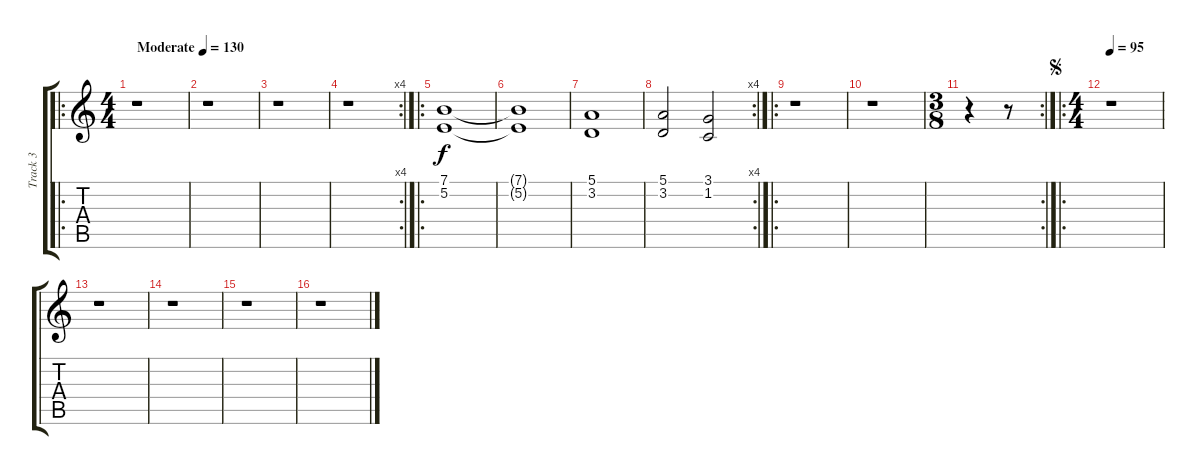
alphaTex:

\track ("Track 3" "Track 3") {instrument synthstrings1}
\staff {score tabs}
\tuning (E4 B3 G3 D3 A2 E2) {hide}
\ro
\ts (4 4)
\tempo (130 "Moderate")
\clef g2
\ks c
r.1{dy f instrument synthstrings1} |
r.1 |
r.1 |
\rc 4
r.1 |
\ro
(7.1 5.2).1 |
(7.1{t} 5.2{t}).1 |
(5.1 3.2).1 |
\rc 4
(5.1 3.2).2 (3.1 1.2).2 |
\ro
r.1 |
r.1 |
\rc 2
\ts (3 8)
r.4 r.8 |
\ro
\ts (4 4)
\jump segno
\tempo 95
r.1 |
r.1 |
r.1 |
r.1 |
r.1
